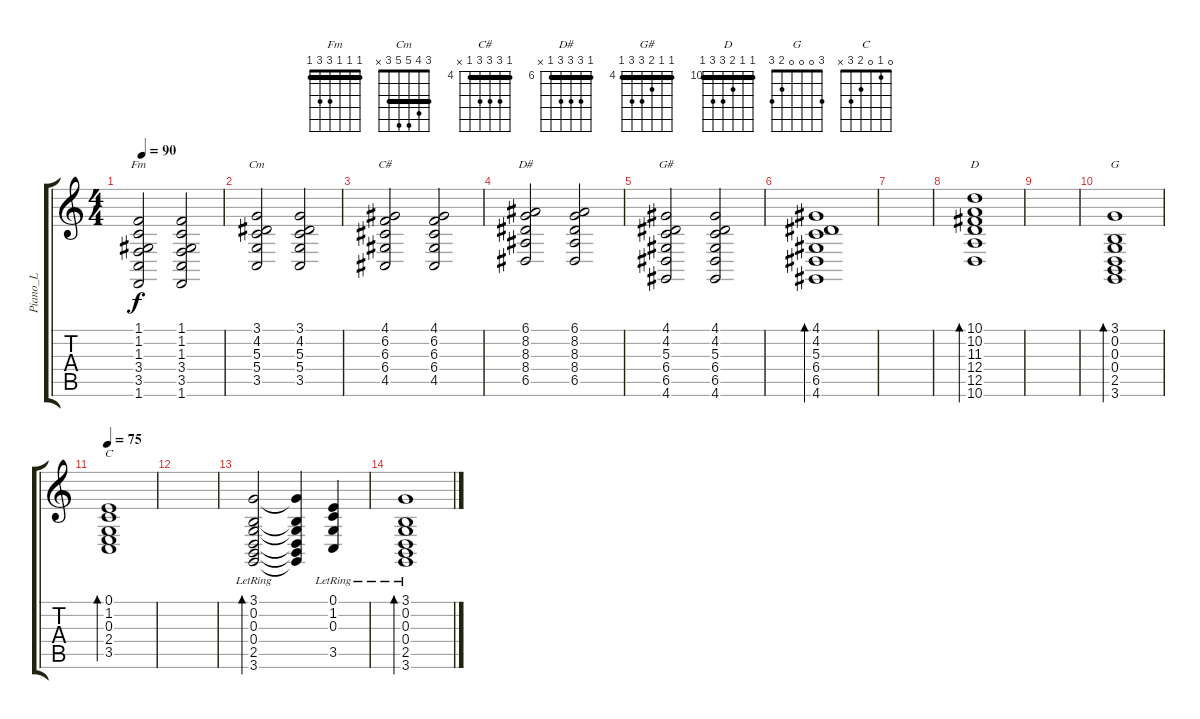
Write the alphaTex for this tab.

\track ("Piano_L" "Piano_L") {instrument brightacousticpiano}
\staff {score tabs}
\tuning (E4 B3 G3 D3 A2 E2) {hide}
\chord ("Fm" 1 1 1 3 3 1) {barre 1}
\chord ("Cm" 3 4 5 5 3 x) {barre 3}
\chord ("C#" 4 6 6 6 4 x) {firstfret 4 barre 4}
\chord ("D#" 6 8 8 8 6 x) {firstfret 6 barre 6}
\chord ("G#" 4 4 5 6 6 4) {firstfret 4 barre 4}
\chord ("D" 10 10 11 12 12 10) {firstfret 10 barre 10}
\chord ("G" 3 0 0 0 2 3)
\chord ("C" 0 1 0 2 3 x)
\ts (4 4)
\tempo 90
\clef g2
\ks c
(1.1 1.2 1.3 3.4 3.5 1.6).2{ch "Fm" dy f} (1.1 1.2 1.3 3.4 3.5 1.6).2 |
(3.1 4.2 5.3 5.4 3.5).2{ch "Cm"} (3.1 4.2 5.3 5.4 3.5).2 |
(4.1 6.2 6.3 6.4 4.5).2{ch "C#"} (4.1 6.2 6.3 6.4 4.5).2 |
(6.1 8.2 8.3 8.4 6.5).2{ch "D#"} (6.1 8.2 8.3 8.4 6.5).2 |
(4.1 4.2 5.3 6.4 6.5 4.6).2{ch "G#"} (4.1 4.2 5.3 6.4 6.5 4.6).2 |
(4.1 4.2 5.3 6.4 6.5 4.6).1{bd 240} |
|
(10.1 10.2 11.3 12.4 12.5 10.6).1{bd 120 ch "D"} |
|
(3.1 0.2 0.3 0.4 2.5 3.6).1{bd 120 ch "G"} |
\tempo 75
(0.1 1.2 0.3 2.4 3.5).1{bd 240 ch "C"} |
|
(3.1{lr} 0.2{lr} 0.3{lr} 0.4{lr} 2.5{lr} 3.6{lr}).2{bd 240} (3.1{t} 0.2{t} 0.3{t} 0.4{t} 2.5{t} 3.6{t}).4 (0.1{lr} 1.2{lr} 0.3{lr} 3.5{lr}).4 |
(3.1{lr} 0.2{lr} 0.3{lr} 0.4{lr} 2.5{lr} 3.6{lr}).1{bd 240}
